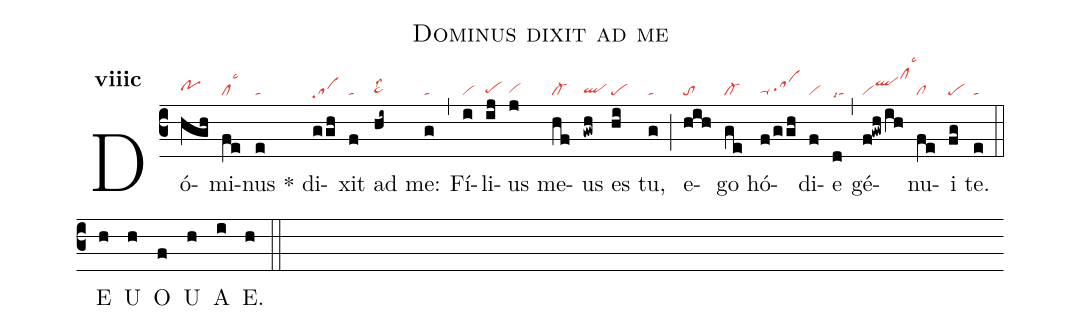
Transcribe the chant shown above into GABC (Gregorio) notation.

name:Dominus dixit ad me;
office-part:an;
mode:8c;
nabc-lines:1;
%%
initial-style: 1;
name: Dominus dixit ad me;
mode: 8;
office-part: Antiphona;
annotation: Ant.;
annotation: viii c;
nabc-lines: 1;
%%
(c3) Dó(hgh|pohh)mi(fe|cllsc3)nus(e|ta) <sp>*</sp> di(ggh|sahe)xit(f|ta) ad(hi~|ta>hglss2) me:(g|ta) (,) Fí(i|vi)li(ij|pehg)us(j|vihg) me(hf|cl-)us(gwh|qlhg) es(hi|pe) tu,(g|ta) (;) e(hih|to)go(ge|cl-) hó(f/ggh|ta-hg/sahh)di(f|vi)e(d|talsi7) (,) gé(f!gwh/ih|viqlhjclhmlsc3)nu(fe|cl)i(fg|pe) te.(e|ta) (::)
<eu> E(h) U(h) O(f) U(h) A(i) E.(h) </eu> (::)
